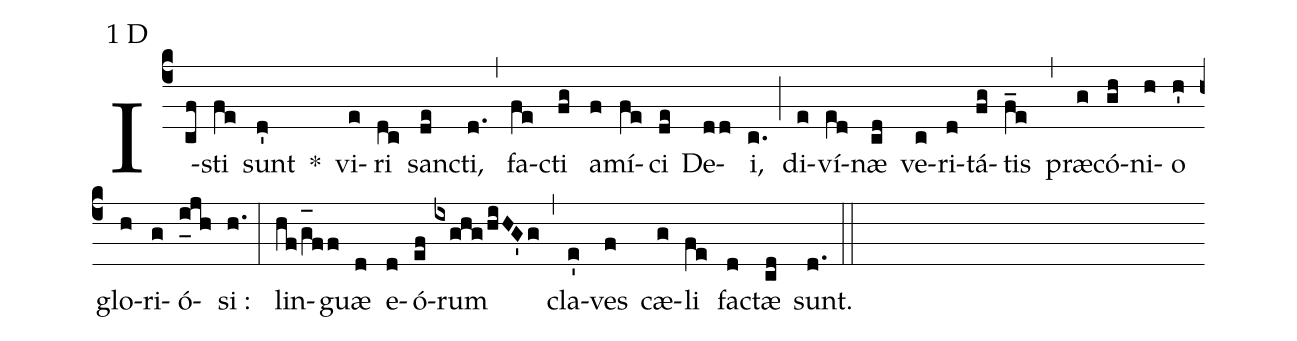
mode:1 D;
%%
(c4) I(cf)sti(fe) sunt(d') *() vi(e)ri(dc) san(de)cti,(d.) (,) fa(fe)cti(fg) a(f)mí(fe)ci(de) De(dd)i,(c.) (;) di(e)ví(e[ll:1]d)næ(cd) ve(c)ri(d)tá(fg)tis(f_e) (,) præ(g)có(gh)ni(h)o(h') glo(h)ri(g)ó(i_[uh:l]jh)si :(h.) (:) lin(hf/g_[oh:h]ff)guæ(d) e(d)ó(ef)rum(ixghg/hiHG'g) (,) cla(e')ves(f) cæ(g)li(fe) fa(d)ctæ(cd) sunt.(d.) (::)
